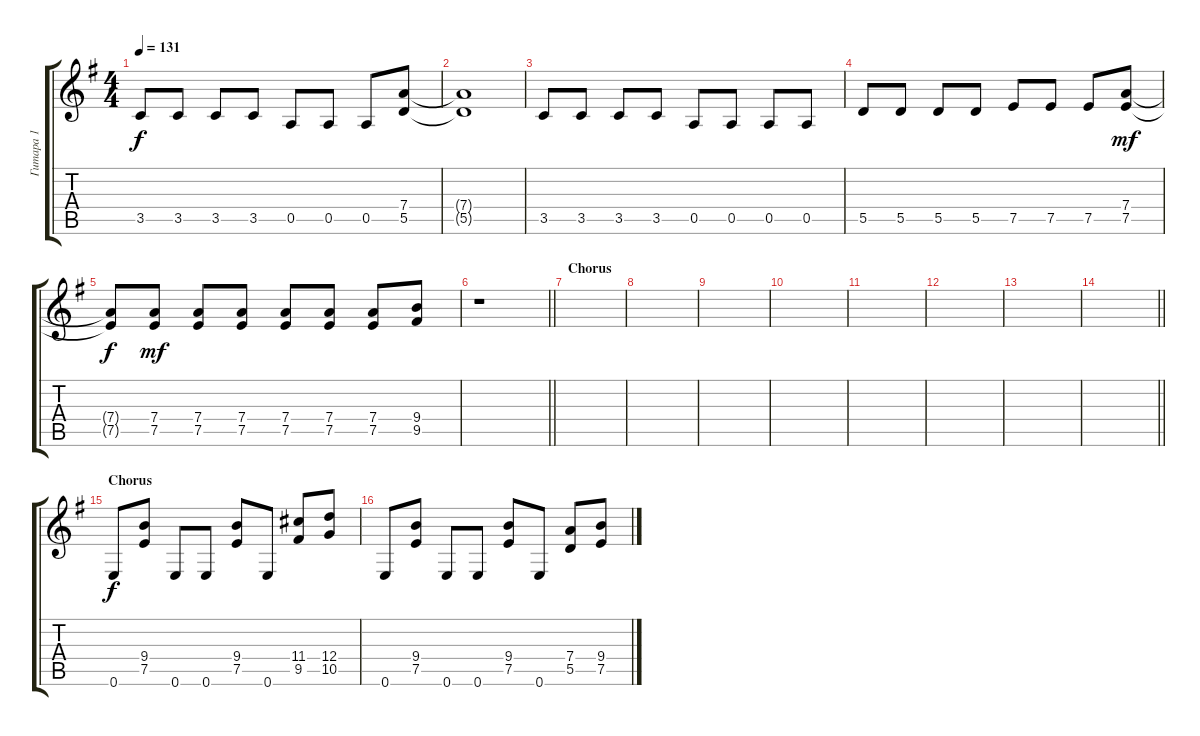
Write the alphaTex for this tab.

\track ("Гитара 1" "Гитара 1") {instrument distortionguitar}
\staff {score tabs}
\tuning (E4 B3 G3 D3 A2 E2) {hide}
\ts (4 4)
\tempo 131
\clef g2
\ks eminor
3.5.8{dy f} 3.5.8 3.5.8 3.5.8 0.5.8 0.5.8 0.5.8 (7.4 5.5).8 |
(7.4{t} 5.5{t}).1 |
3.5.8 3.5.8 3.5.8 3.5.8 0.5.8 0.5.8 0.5.8 0.5.8 |
5.5.8 5.5.8 5.5.8 5.5.8 7.5.8 7.5.8 7.5.8 (7.4 7.5).8{dy mf} |
(7.4{t} 7.5{t}).8{dy f} (7.4 7.5).8{dy mf} (7.4 7.5).8 (7.4 7.5).8 (7.4 7.5).8 (7.4 7.5).8 (7.4 7.5).8 (9.4 9.5).8 |
\barLineRight lightlight
r.1 |
\section ("" "Chorus")
|
|
|
|
|
|
|
\barLineRight lightlight
|
\section ("" "Chorus")
0.6.8{dy f} (9.4 7.5).8 0.6.8 0.6.8 (9.4 7.5).8 0.6.8 (11.4 9.5).8 (12.4 10.5).8 |
0.6.8 (9.4 7.5).8 0.6.8 0.6.8 (9.4 7.5).8 0.6.8 (7.4 5.5).8 (9.4 7.5).8
